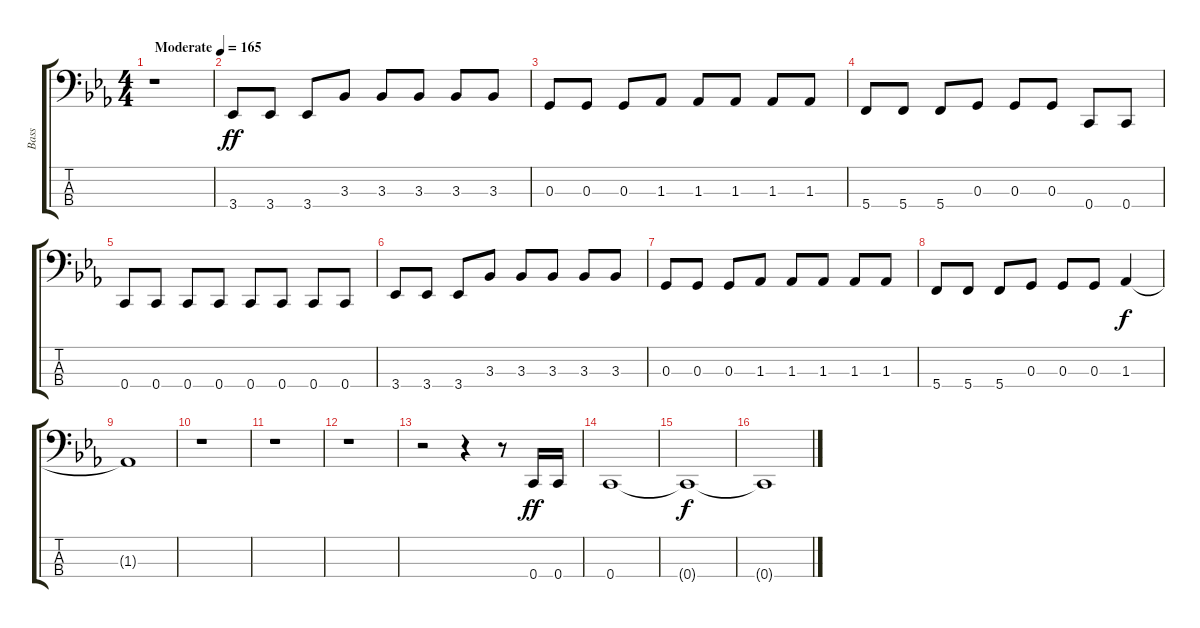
\track ("Bass" "Bass") {instrument electricbassfinger}
\staff {score tabs}
\tuning (F2 C2 G1 C1) {hide}
\ts (4 4)
\tempo (165 "Moderate")
\clef f4
\ks cminor
r.1{dy ff instrument electricbassfinger} |
3.4.8 3.4.8 3.4.8 3.3.8 3.3.8 3.3.8 3.3.8 3.3.8 |
0.3.8 0.3.8 0.3.8 1.3.8 1.3.8 1.3.8 1.3.8 1.3.8 |
5.4.8 5.4.8 5.4.8 0.3.8 0.3.8 0.3.8 0.4.8 0.4.8 |
0.4.8 0.4.8 0.4.8 0.4.8 0.4.8 0.4.8 0.4.8 0.4.8 |
3.4.8 3.4.8 3.4.8 3.3.8 3.3.8 3.3.8 3.3.8 3.3.8 |
0.3.8 0.3.8 0.3.8 1.3.8 1.3.8 1.3.8 1.3.8 1.3.8 |
5.4.8 5.4.8 5.4.8 0.3.8 0.3.8 0.3.8 1.3.4{dy f} |
1.3{t}.1 |
r.1 |
r.1 |
r.1 |
r.2 r.4 r.8 0.4.16{dy ff} 0.4.16 |
0.4.1 |
0.4{t}.1{dy f} |
0.4{t}.1
